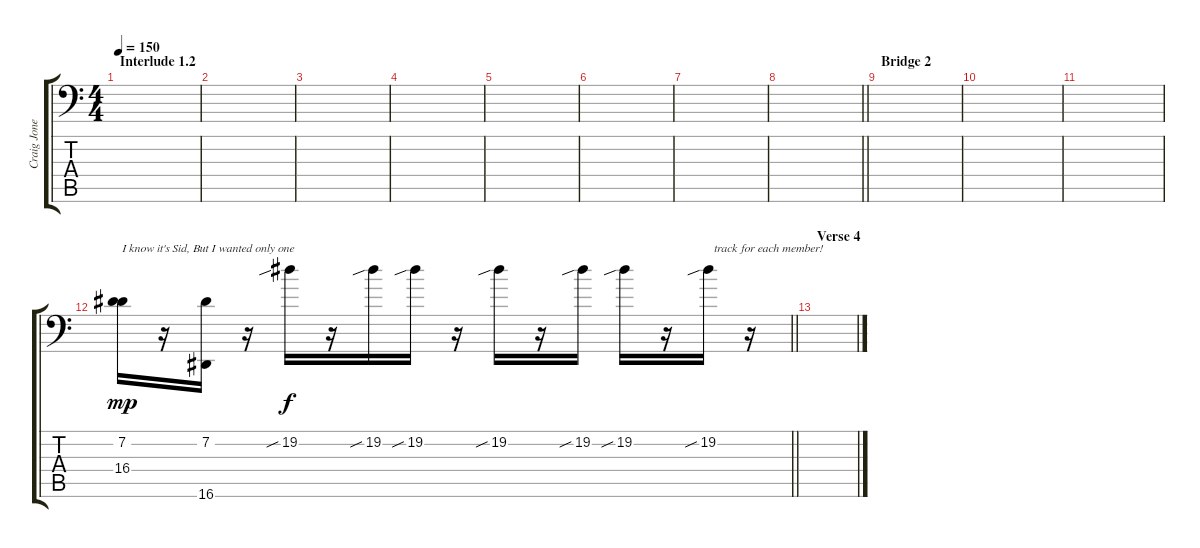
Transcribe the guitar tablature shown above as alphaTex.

\track ("Craig Jones" "Craig Jone") {instrument lead2sawtooth}
\staff {score tabs}
\tuning (Db6 Ab3 E3 B2 Gb2 B0) {hide}
\ts (4 4)
\section ("" "Interlude 1.2")
\tempo 150
\clef f4
\ks c
|
|
|
|
|
|
|
\barLineRight lightlight
|
\section ("" "Bridge 2")
|
|
|
\barLineRight lightlight
(7.2 16.4).16{txt "I know it's Sid, But I wanted only one" dy mp instrument lead2sawtooth} r.16 (7.2 16.6).16 r.16 19.2{sib}.16{dy f} r.16 19.2{sib}.16 19.2{sib}.16 r.16 19.2{sib}.16 r.16 19.2{sib}.16 19.2{sib}.16 r.16 19.2{sib}.16{txt "  track for each member!"} r.16 |
\section ("" "Verse 4")
